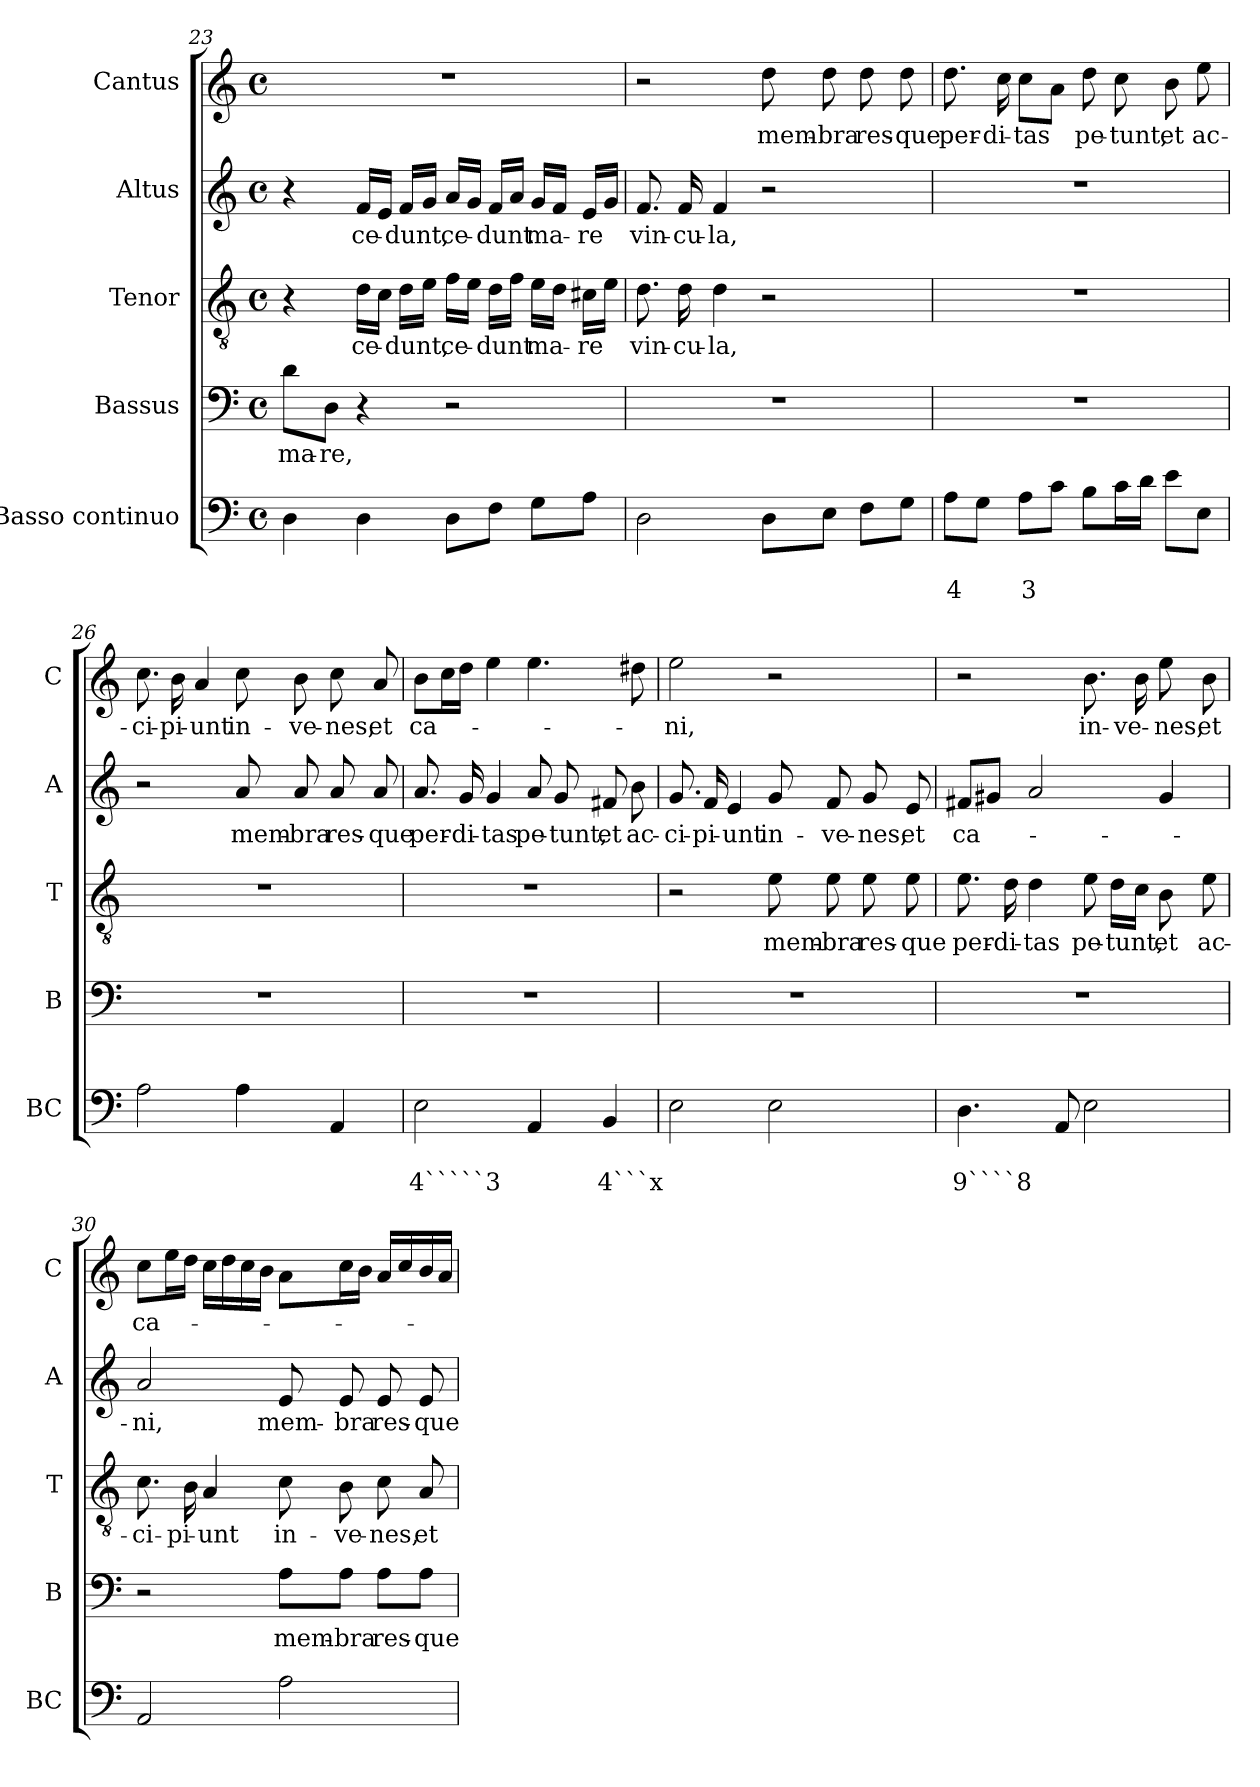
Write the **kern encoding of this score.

**kern	**text	**text	**kern	**text	**kern	**text	**kern	**text	**kern	**text
*part5	*part5	*part5	*part4	*part4	*part3	*part3	*part2	*part2	*part1	*part1
*staff5	*staff5	*staff5	*staff4	*staff4	*staff3	*staff3	*staff2	*staff2	*staff1	*staff1
*I"Basso continuo	*	*	*I"Bassus	*	*I"Tenor	*	*I"Altus	*	*I"Cantus	*
*I'BC	*	*	*I'B	*	*I'T	*	*I'A	*	*I'C	*
*clefF4	*	*	*clefF4	*	*clefGv2	*	*clefG2	*	*clefG2	*
*k[]	*	*	*k[]	*	*k[]	*	*k[]	*	*k[]	*
*C:	*	*	*C:	*	*C:	*	*C:	*	*C:	*
*M4/4	*	*	*M4/4	*	*M4/4	*	*M4/4	*	*M4/4	*
*met(c)	*	*	*met(c)	*	*met(c)	*	*met(c)	*	*met(c)	*
=23	=23	=23	=23	=23	=23	=23	=23	=23	=23	=23
!	!	!	!	!LO:LY:b	!	!	!	!	!	!
4D\	.	.	8d\L	ma-	4r	.	4r	.	1r	.
!	!	!	!	!LO:LY:b	!	!	!	!	!	!
.	.	.	8D\J	-re,	.	.	.	.	.	.
!	!	!	!	!	!	!LO:LY:b	!	!LO:LY:b	!	!
4D\	.	.	4r	.	16d\LL	ce-	16f/LL	ce-	.	.
.	.	.	.	.	16c\JJ	.	16e/JJ	.	.	.
!	!	!	!	!	!	!LO:LY:b	!	!LO:LY:b	!	!
.	.	.	.	.	16d\LL	-dunt,	16f/LL	-dunt,	.	.
.	.	.	.	.	16e\JJ	.	16g/JJ	.	.	.
!	!	!	!	!	!	!LO:LY:b	!	!LO:LY:b	!	!
8D\L	.	.	2r	.	16f\LL	ce-	16a/LL	ce-	.	.
.	.	.	.	.	16e\JJ	.	16g/JJ	.	.	.
!	!	!	!	!	!	!LO:LY:b	!	!LO:LY:b	!	!
8F\J	.	.	.	.	16d\LL	-dunt	16f/LL	-dunt	.	.
.	.	.	.	.	16f\JJ	.	16a/JJ	.	.	.
!	!	!	!	!	!	!LO:LY:b	!	!LO:LY:b	!	!
8G\L	.	.	.	.	16e\LL	ma-	16g/LL	ma-	.	.
.	.	.	.	.	16d\JJ	.	16f/JJ	.	.	.
!	!	!	!	!	!	!LO:LY:b	!	!LO:LY:b	!	!
8A\J	.	.	.	.	16c#X\LL	-re	16e/LL	-re	.	.
.	.	.	.	.	16e\JJ	.	16g/JJ	.	.	.
!!LO:LB:g=z
=24	=24	=24	=24	=24	=24	=24	=24	=24	=24	=24
!	!	!	!	!	!	!LO:LY:b	!	!LO:LY:b	!	!
2D\	.	.	1r	.	8.d\	vin-	8.f/	vin-	2r	.
!	!	!	!	!	!	!LO:LY:b	!	!LO:LY:b	!	!
.	.	.	.	.	16d\	-cu-	16f/	-cu-	.	.
!	!	!	!	!	!	!LO:LY:b	!	!LO:LY:b	!	!
.	.	.	.	.	4d\	-la,	4f/	-la,	.	.
!	!	!	!	!	!	!	!	!	!	!LO:LY:b
8D\L	.	.	.	.	2r	.	2r	.	8dd\	mem-
!	!	!	!	!	!	!	!	!	!	!LO:LY:b
8E\J	.	.	.	.	.	.	.	.	8dd\	-bra
!	!	!	!	!	!	!	!	!	!	!LO:LY:b
8F\L	.	.	.	.	.	.	.	.	8dd\	res-
!	!	!	!	!	!	!	!	!	!	!LO:LY:b
8G\J	.	.	.	.	.	.	.	.	8dd\	-que
=25	=25	=25	=25	=25	=25	=25	=25	=25	=25	=25
!	!	!LO:LY:b	!	!	!	!	!	!	!	!LO:LY:b
8A\L	.	4	1r	.	1r	.	1r	.	8.dd\	per-
8G\J	.	.	.	.	.	.	.	.	.	.
!	!	!	!	!	!	!	!	!	!	!LO:LY:b
.	.	.	.	.	.	.	.	.	16cc\	-di-
!	!	!LO:LY:b	!	!	!	!	!	!	!	!LO:LY:b
8A\L	.	3	.	.	.	.	.	.	8cc\L	-tas
8c\J	.	.	.	.	.	.	.	.	8a\J	.
!	!	!	!	!	!	!	!	!	!	!LO:LY:b
8B\L	.	.	.	.	.	.	.	.	8dd\	pe-
!	!	!	!	!	!	!	!	!	!	!LO:LY:b
16c\L	.	.	.	.	.	.	.	.	8cc\	-tunt,
16d\JJ	.	.	.	.	.	.	.	.	.	.
!	!	!	!	!	!	!	!	!	!	!LO:LY:b
8e\L	.	.	.	.	.	.	.	.	8b\	et
!	!	!	!	!	!	!	!	!	!	!LO:LY:b
8E\J	.	.	.	.	.	.	.	.	8ee\	ac-
=26	=26	=26	=26	=26	=26	=26	=26	=26	=26	=26
!	!	!	!	!	!	!	!	!	!	!LO:LY:b
2A\	.	.	1r	.	1r	.	2r	.	8.cc\	-ci-
!	!	!	!	!	!	!	!	!	!	!LO:LY:b
.	.	.	.	.	.	.	.	.	16b\	-pi-
!	!	!	!	!	!	!	!	!	!	!LO:LY:b
.	.	.	.	.	.	.	.	.	4a/	-unt
!	!	!	!	!	!	!	!	!LO:LY:b	!	!LO:LY:b
4A\	.	.	.	.	.	.	8a/	mem-	8cc\	in-
!	!	!	!	!	!	!	!	!LO:LY:b	!	!LO:LY:b
.	.	.	.	.	.	.	8a/	-bra	8b\	-ve-
!	!	!	!	!	!	!	!	!LO:LY:b	!	!LO:LY:b
4AA/	.	.	.	.	.	.	8a/	res-	8cc\	-nes,
!	!	!	!	!	!	!	!	!LO:LY:b	!	!LO:LY:b
.	.	.	.	.	.	.	8a/	-que	8a/	et
=27	=27	=27	=27	=27	=27	=27	=27	=27	=27	=27
!	!	!LO:LY:b	!	!	!	!	!	!LO:LY:b	!	!LO:LY:b
2E\	.	4`````3	1r	.	1r	.	8.a/	per-	8b\L	ca-
.	.	.	.	.	.	.	.	.	16cc\L	.
!	!	!	!	!	!	!	!	!LO:LY:b	!	!
.	.	.	.	.	.	.	16g/	-di-	16dd\JJ	.
!	!	!	!	!	!	!	!	!LO:LY:b	!	!
.	.	.	.	.	.	.	4g/	-tas	4ee\	.
!	!	!	!	!	!	!	!	!LO:LY:b	!	!
4AA/	.	.	.	.	.	.	8a/	pe-	4.ee\	.
!	!	!	!	!	!	!	!	!LO:LY:b	!	!
.	.	.	.	.	.	.	8g/	-tunt,	.	.
!	!	!LO:LY:b	!	!	!	!	!	!LO:LY:b	!	!
4BB/	.	4```x	.	.	.	.	8f#X/	et	.	.
!	!	!	!	!	!	!	!	!LO:LY:b	!	!
.	.	.	.	.	.	.	8b\	ac-	8dd#X\	.
!!LO:LB:g=z
=28	=28	=28	=28	=28	=28	=28	=28	=28	=28	=28
!	!	!	!	!	!	!	!	!LO:LY:b	!	!LO:LY:b
2E\	.	.	1r	.	2r	.	8.g/	-ci-	2ee\	-ni,
!	!	!	!	!	!	!	!	!LO:LY:b	!	!
.	.	.	.	.	.	.	16f/	-pi-	.	.
!	!	!	!	!	!	!	!	!LO:LY:b	!	!
.	.	.	.	.	.	.	4e/	-unt	.	.
!	!	!	!	!	!	!LO:LY:b	!	!LO:LY:b	!	!
2E\	.	.	.	.	8e\	mem-	8g/	in-	2r	.
!	!	!	!	!	!	!LO:LY:b	!	!LO:LY:b	!	!
.	.	.	.	.	8e\	-bra	8f/	-ve-	.	.
!	!	!	!	!	!	!LO:LY:b	!	!LO:LY:b	!	!
.	.	.	.	.	8e\	res-	8g/	-nes,	.	.
!	!	!	!	!	!	!LO:LY:b	!	!LO:LY:b	!	!
.	.	.	.	.	8e\	-que	8e/	et	.	.
=29	=29	=29	=29	=29	=29	=29	=29	=29	=29	=29
!	!	!LO:LY:b	!	!	!	!LO:LY:b	!	!LO:LY:b	!	!
4.D\	.	9````8	1r	.	8.e\	per-	8f#X/L	ca-	2r	.
.	.	.	.	.	.	.	8g#X/J	.	.	.
!	!	!	!	!	!	!LO:LY:b	!	!	!	!
.	.	.	.	.	16d\	-di-	.	.	.	.
!	!	!	!	!	!	!LO:LY:b	!	!	!	!
.	.	.	.	.	4d\	-tas	2a/	.	.	.
8AA/	.	.	.	.	.	.	.	.	.	.
!	!	!	!	!	!	!LO:LY:b	!	!	!	!LO:LY:b
2E\	.	.	.	.	8e\	pe-	.	.	8.b\	in-
!	!	!	!	!	!	!LO:LY:b	!	!	!	!
.	.	.	.	.	16d\LL	-tunt,	.	.	.	.
!	!	!	!	!	!	!	!	!	!	!LO:LY:b
.	.	.	.	.	16c\JJ	.	.	.	16b\	-ve-
!	!	!	!	!	!	!LO:LY:b	!	!	!	!LO:LY:b
.	.	.	.	.	8B\	et	4g#/	.	8ee\	-nes,
!	!	!	!	!	!	!LO:LY:b	!	!	!	!LO:LY:b
.	.	.	.	.	8e\	ac-	.	.	8b\	et
=30	=30	=30	=30	=30	=30	=30	=30	=30	=30	=30
!	!	!	!	!	!	!LO:LY:b	!	!LO:LY:b	!	!LO:LY:b
2AA/	.	.	2r	.	8.c\	-ci-	2a/	-ni,	8cc\L	ca-
.	.	.	.	.	.	.	.	.	16ee\L	.
!	!	!	!	!	!	!LO:LY:b	!	!	!	!
.	.	.	.	.	16B\	-pi-	.	.	16dd\JJ	.
!	!	!	!	!	!	!LO:LY:b	!	!	!	!
.	.	.	.	.	4A/	-unt	.	.	16cc\LL	.
.	.	.	.	.	.	.	.	.	16dd\	.
.	.	.	.	.	.	.	.	.	16cc\	.
.	.	.	.	.	.	.	.	.	16b\JJ	.
!	!	!	!	!LO:LY:b	!	!LO:LY:b	!	!LO:LY:b	!	!
2A\	.	.	8A\L	mem-	8c\	in-	8e/	mem-	8a\L	.
!	!	!	!	!LO:LY:b	!	!LO:LY:b	!	!LO:LY:b	!	!
.	.	.	8A\J	-bra	8B\	-ve-	8e/	-bra	16cc\L	.
.	.	.	.	.	.	.	.	.	16b\JJ	.
!	!	!	!	!LO:LY:b	!	!LO:LY:b	!	!LO:LY:b	!	!
.	.	.	8A\L	res-	8c\	-nes,	8e/	res-	16a/LL	.
.	.	.	.	.	.	.	.	.	16cc/	.
!	!	!	!	!LO:LY:b	!	!LO:LY:b	!	!LO:LY:b	!	!
.	.	.	8A\J	-que	8A/	et	8e/	-que	16b/	.
.	.	.	.	.	.	.	.	.	16a/JJ	.
=	=	=	=	=	=	=	=	=	=	=
*-	*-	*-	*-	*-	*-	*-	*-	*-	*-	*-
